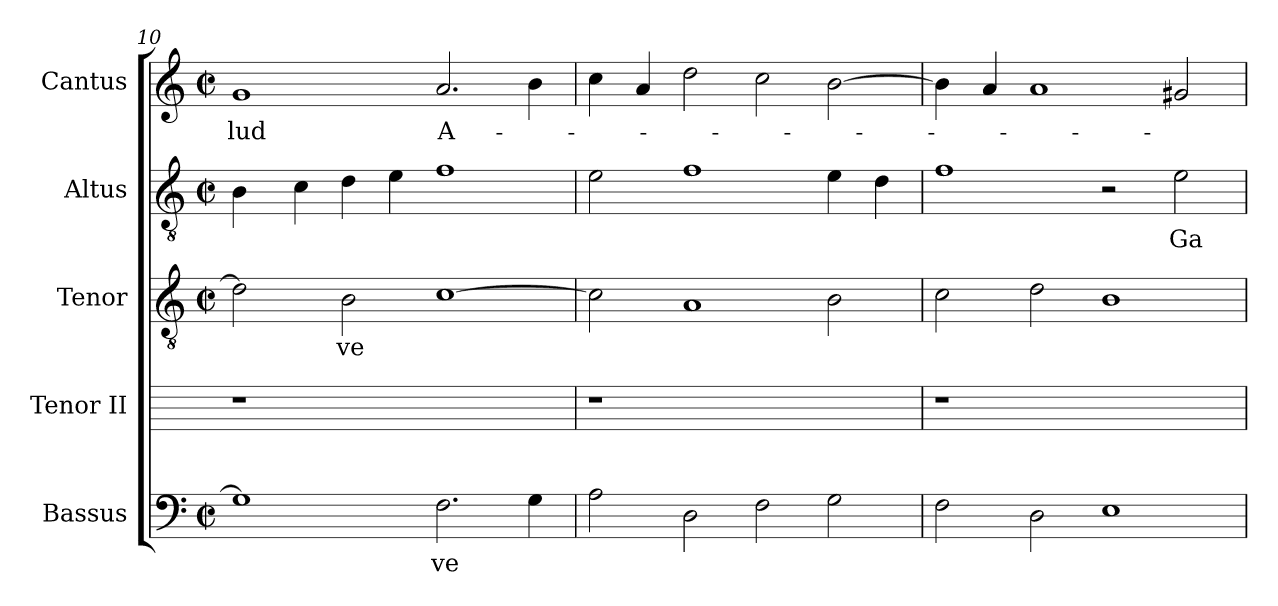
**kern	**text	**kern	**kern	**text	**kern	**text	**kern	**text
*part5	*part5	*part4	*part3	*part3	*part2	*part2	*part1	*part1
*staff5	*staff5	*staff4	*staff3	*staff3	*staff2	*staff2	*staff1	*staff1
*I"Bassus	*	*I"Tenor II	*I"Tenor	*	*I"Altus	*	*I"Cantus	*
*I'Bassus	*	*	*I'Tenor	*	*I'Altus	*	*I'Cantus	*
!!LO:LB:g=z
*clefF4	*	*	*clefGv2	*	*clefGv2	*	*clefG2	*
*	*	*	*k[]	*	*k[]	*	*	*
*	*	*	*C:	*	*C:	*	*	*
*M2/2	*	*	*M2/2	*	*M2/2	*	*M2/2	*
*met(c|)	*	*	*met(c|)	*	*met(c|)	*	*met(c|)	*
=10	=10	=10	=10	=10	=10	=10	=10	=10
!	!	!	!	!	!	!	!	!LO:LY:b:cj
*^	*	*	*^	*	*	*	*	*
1G]	2ryy	.	1r	2d\]	8ryy	.	4B\	.	1g	lud
.	.	.	.	.	1...ryy	.	.	.	.	.
.	.	.	.	.	.	.	4c\	.	.	.
!	!	!	!	!	!	!LO:LY:b:cj	!	!	!	!
.	1.ryy	.	.	2B\	.	-ve	4d\	.	.	.
.	.	.	.	.	.	.	4e\	.	.	.
!	!	!LO:LY:b:cj	!	!	!	!	!	!	!	!LO:LY:b:cj
2.F\	.	ve	1ryy	[>1c	.	.	1f	.	2.a/	A-
4G\	.	.	.	.	.	.	.	.	4b\	.
*v	*v	*	*	*v	*v	*	*	*	*	*
=11	=11	=11	=11	=11	=11	=11	=11	=11
2A\	.	1r	2c\]	.	2e\	.	4cc\	.
.	.	.	.	.	.	.	4a/	.
2D\	.	.	1A	.	1f	.	2dd\	.
2F\	.	1ryy	.	.	.	.	2cc\	.
2G\	.	.	2B\	.	4e\	.	[>2b\	.
.	.	.	.	.	4d\	.	.	.
=12	=12	=12	=12	=12	=12	=12	=12	=12
2F\	.	1r	2c\	.	1f	.	4b\]	.
.	.	.	.	.	.	.	4a/	.
2D\	.	.	2d\	.	.	.	1a	.
1E	.	1ryy	1B	.	2r	.	.	.
!	!	!	!	!	!	!LO:LY:b:cj	!	!
.	.	.	.	.	2e\	Ga	2g#/	.
=	=	=	=	=	=	=	=	=
*-	*-	*-	*-	*-	*-	*-	*-	*-
